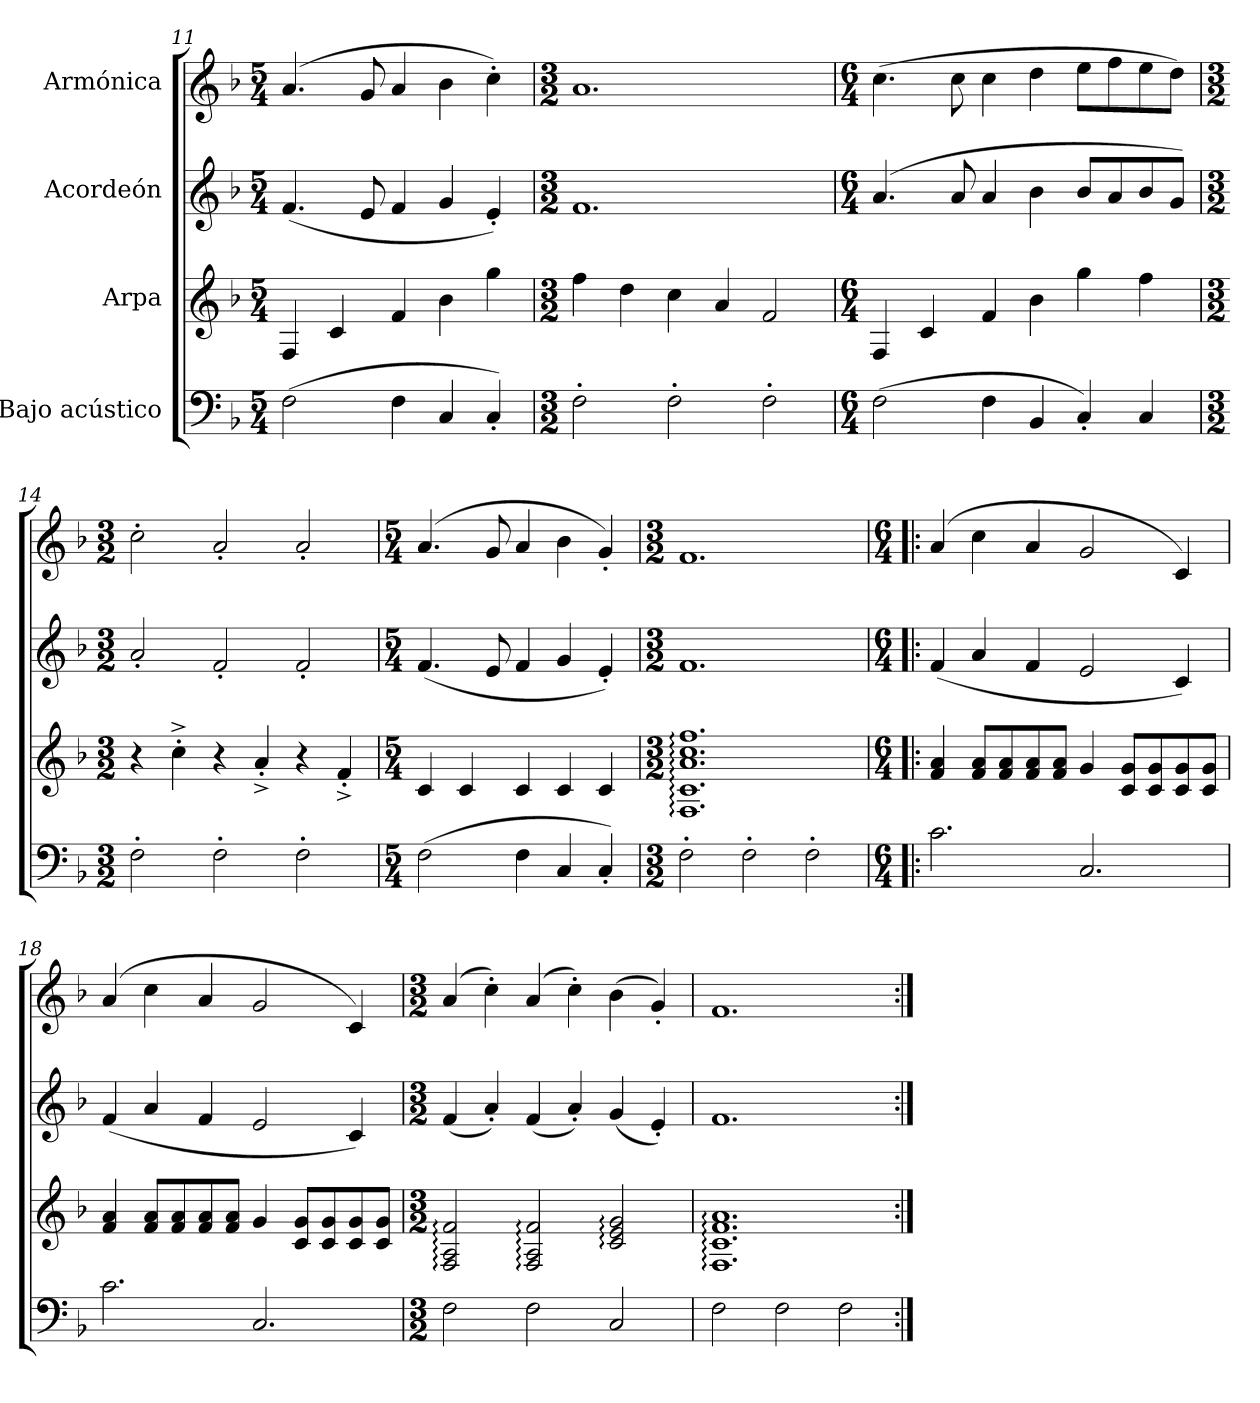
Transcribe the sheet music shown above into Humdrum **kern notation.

**kern	**kern	**kern	**kern
*part4	*part3	*part2	*part1
*staff4	*staff3	*staff2	*staff1
*I"Bajo acústico	*I"Arpa	*I"Acordeón	*I"Armónica
*clefF4	*clefG2	*clefG2	*clefG2
*ITrd7c12	*	*	*
*k[b-]	*k[b-]	*k[b-]	*k[b-]
*M5/4	*M5/4	*M5/4	*M5/4
=11	=11	=11	=11
(>2FF\	4F/	(<4.f/	(>4.a/
.	4c/	.	.
.	.	8e/	8g/
4FF\	4f/	4f/	4a/
4CC/	4b-\	4g/	4b-\
4CC'/)	4gg\	4e'/)	4cc'\)
=12	=12	=12	=12
*M3/2	*M3/2	*M3/2	*M3/2
2FF'\	4ff\	1.f	1.a
.	4dd\	.	.
2FF'\	4cc\	.	.
.	4a/	.	.
2FF'\	2f/	.	.
!!LO:PB:g=z
=13	=13	=13	=13
*M6/4	*M6/4	*M6/4	*M6/4
(>2FF\	4F/	(>4.a/	(>4.cc\
.	4c/	.	.
.	.	8a/	8cc\
4FF\	4f/	4a/	4cc\
4BBB-/	4b-\	4b-\	4dd\
4CC'/)	4gg\	8b-/L	8ee\L
.	.	8a/	8ff\
4CC/	4ff\	8b-/	8ee\
.	.	8g/J)	8dd\J)
=14	=14	=14	=14
*M3/2	*M3/2	*M3/2	*M3/2
2FF'\	4r	2a'/	2cc'\
.	4cc'^\	.	.
2FF'\	4r	2f'/	2a'/
.	4a'^/	.	.
2FF'\	4r	2f'/	2a'/
.	4f'^/	.	.
=15	=15	=15	=15
*M5/4	*M5/4	*M5/4	*M5/4
(>2FF\	4c/	(<4.f/	(>4.a/
.	4c/	.	.
.	.	8e/	8g/
4FF\	4c/	4f/	4a/
4CC/	4c/	4g/	4b-\
4CC'/)	4c/	4e'/)	4g'/)
!!LO:LB:g=z
=16	=16	=16	=16
*M3/2	*M3/2	*M3/2	*M3/2
2FF'\	1.F: 1.c: 1.a: 1.cc: 1.ff:	1.f	1.f
2FF'\	.	.	.
2FF'\	.	.	.
=17!|:	=17!|:	=17!|:	=17!|:
*M6/4	*M6/4	*M6/4	*M6/4
2.C\	4f/ 4a/	(<4f/	(>4a/
.	8f/ 8a/L	4a/	4cc\
.	8f/ 8a/	.	.
.	8f/ 8a/	4f/	4a/
.	8f/ 8a/J	.	.
2.CC/	4g/	2e/	2g/
.	8c/ 8g/L	.	.
.	8c/ 8g/	.	.
.	8c/ 8g/	4c/)	4c/)
.	8c/ 8g/J	.	.
=18	=18	=18	=18
2.C\	4f/ 4a/	(<4f/	(>4a/
.	8f/ 8a/L	4a/	4cc\
.	8f/ 8a/	.	.
.	8f/ 8a/	4f/	4a/
.	8f/ 8a/J	.	.
2.CC/	4g/	2e/	2g/
.	8c/ 8g/L	.	.
.	8c/ 8g/	.	.
.	8c/ 8g/	4c/)	4c/)
.	8c/ 8g/J	.	.
!!LO:LB:g=z
=19	=19	=19	=19
*M3/2	*M3/2	*M3/2	*M3/2
2FF\	2F/: 2A/: 2f/:	(<4f/	(>4a/
.	.	4a'/)	4cc'\)
2FF\	2F/: 2A/: 2f/:	(<4f/	(>4a/
.	.	4a'/)	4cc'\)
2CC/	2c/: 2e/: 2g/:	(<4g/	(>4b-\
.	.	4e'/)	4g'/)
=20	=20	=20	=20
2FF\	1.F: 1.c: 1.f: 1.a:	1.f	1.f
2FF\	.	.	.
2FF\	.	.	.
=:|!	=:|!	=:|!	=:|!
*-	*-	*-	*-
